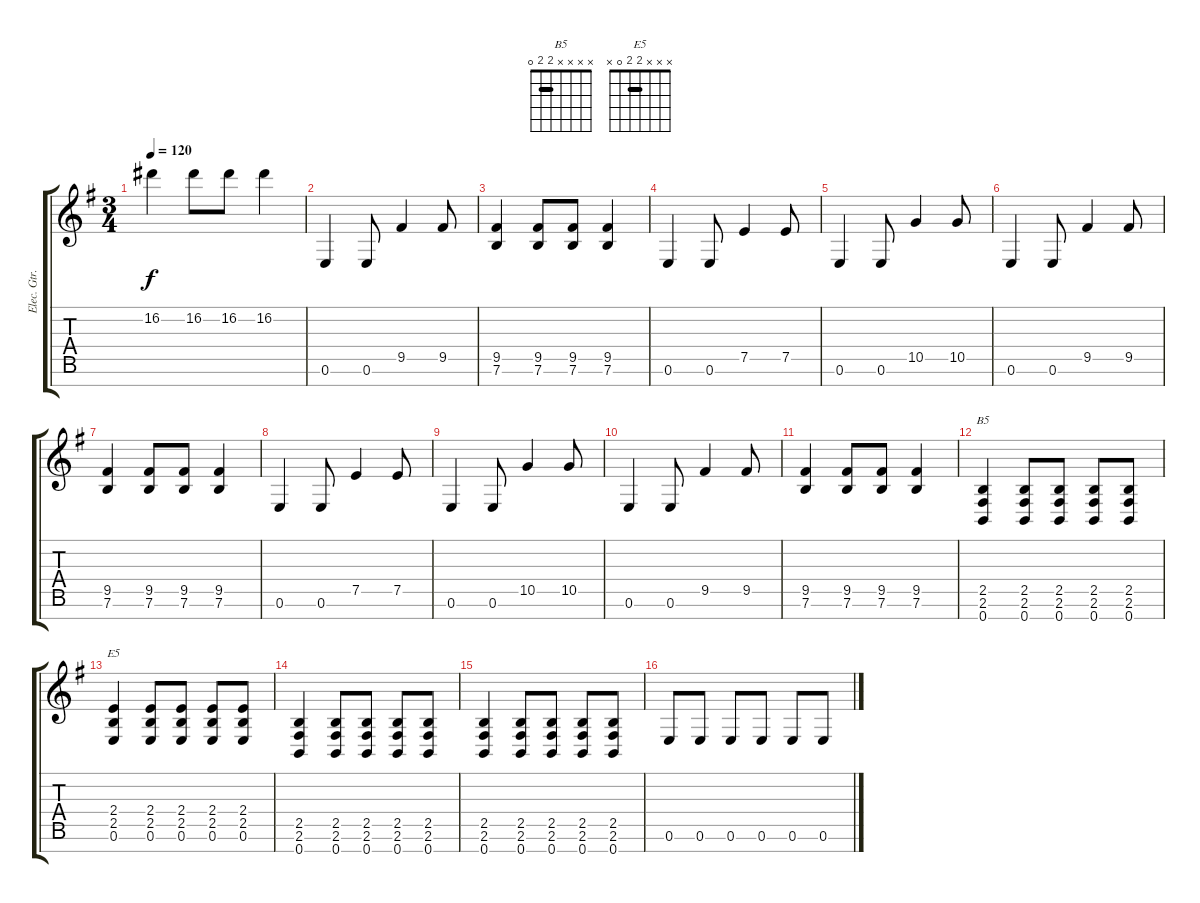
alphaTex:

\track ("Elec. Gtr. 1" "Elec. Gtr.") {instrument overdrivenguitar}
\staff {score tabs}
\tuning (E4 B3 G3 D3 A2 E2 B1) {hide}
\chord ("B5" x x x x 2 2 0) {barre 2}
\chord ("E5" x x x 2 2 0 x) {barre 2}
\ts (3 4)
\tempo 120
\clef g2
\ks g
16.2.4{dy f} 16.2.8 16.2.8 16.2.4 |
0.6.4 0.6.8 9.5.4 9.5.8 |
(9.5 7.6).4 (9.5 7.6).8 (9.5 7.6).8 (9.5 7.6).4 |
0.6.4 0.6.8 7.5.4 7.5.8 |
0.6.4 0.6.8 10.5.4 10.5.8 |
0.6.4 0.6.8 9.5.4 9.5.8 |
(9.5 7.6).4 (9.5 7.6).8 (9.5 7.6).8 (9.5 7.6).4 |
0.6.4 0.6.8 7.5.4 7.5.8 |
0.6.4 0.6.8 10.5.4 10.5.8 |
0.6.4 0.6.8 9.5.4 9.5.8 |
(9.5 7.6).4 (9.5 7.6).8 (9.5 7.6).8 (9.5 7.6).4 |
(2.5 2.6 0.7).4{ch "B5"} (2.5 2.6 0.7).8 (2.5 2.6 0.7).8 (2.5 2.6 0.7).8 (2.5 2.6 0.7).8 |
(2.4 2.5 0.6).4{ch "E5"} (2.4 2.5 0.6).8 (2.4 2.5 0.6).8 (2.4 2.5 0.6).8 (2.4 2.5 0.6).8 |
(2.5 2.6 0.7).4 (2.5 2.6 0.7).8 (2.5 2.6 0.7).8 (2.5 2.6 0.7).8 (2.5 2.6 0.7).8 |
(2.5 2.6 0.7).4 (2.5 2.6 0.7).8 (2.5 2.6 0.7).8 (2.5 2.6 0.7).8 (2.5 2.6 0.7).8 |
0.6.8 0.6.8 0.6.8 0.6.8 0.6.8 0.6.8
